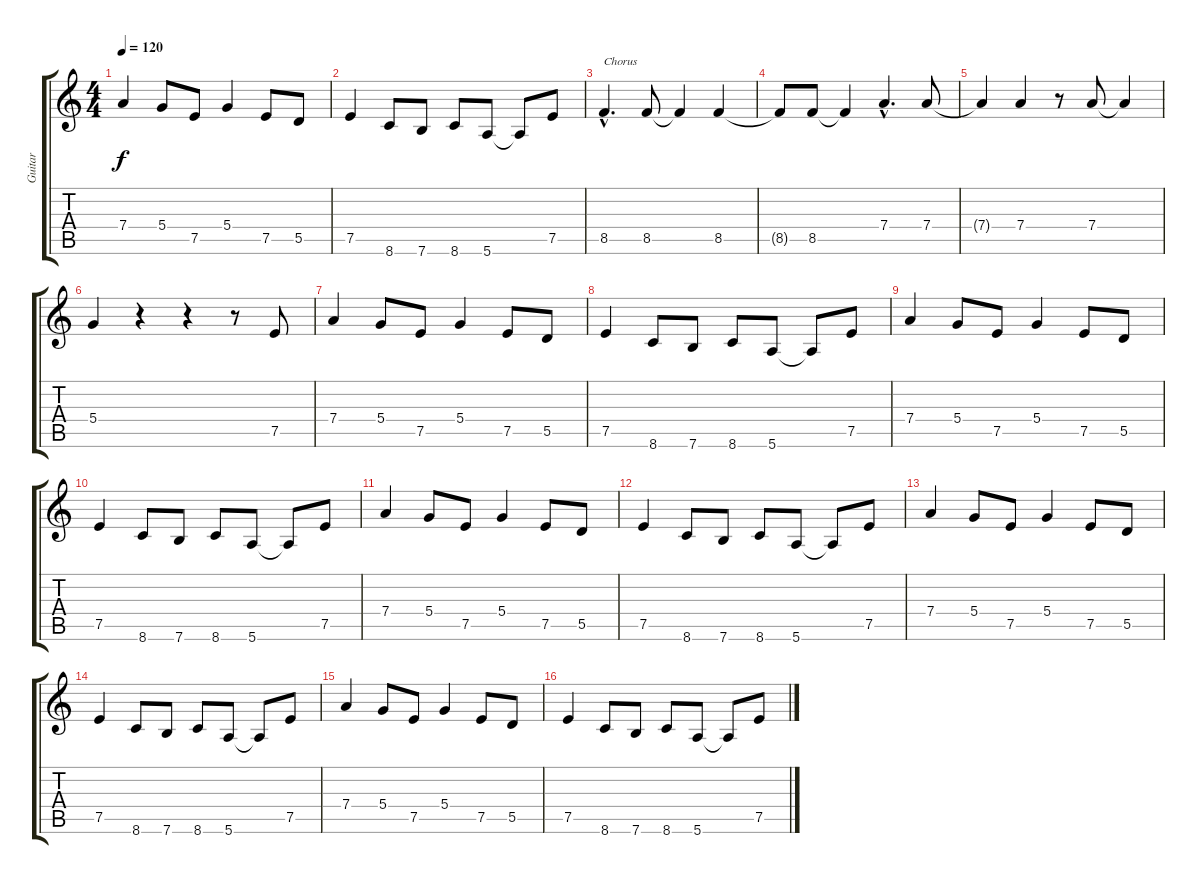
\track ("Guitar" "Guitar") {instrument electricguitarmuted}
\staff {score tabs}
\tuning (E4 B3 G3 D3 A2 E2) {hide}
\ts (4 4)
\tempo 120
\clef g2
\ks aminor
7.4.4{dy f} 5.4.8 7.5.8 5.4.4 7.5.8 5.5.8 |
7.5.4 8.6.8 7.6.8 8.6.8 5.6.8 5.6{t}.8 7.5.8 |
8.5{hac}.4{d txt "Chorus"} 8.5.8 8.5{t}.4 8.5.4 |
8.5{t}.8 8.5.8 8.5{t}.4 7.4{hac}.4{d} 7.4.8 |
7.4{t}.4 7.4.4 r.8 7.4.8 7.4{t}.4 |
5.4.4 r.4 r.4 r.8 7.5.8 |
7.4.4 5.4.8 7.5.8 5.4.4 7.5.8 5.5.8 |
7.5.4 8.6.8 7.6.8 8.6.8 5.6.8 5.6{t}.8 7.5.8 |
7.4.4 5.4.8 7.5.8 5.4.4 7.5.8 5.5.8 |
7.5.4 8.6.8 7.6.8 8.6.8 5.6.8 5.6{t}.8 7.5.8 |
7.4.4 5.4.8 7.5.8 5.4.4 7.5.8 5.5.8 |
7.5.4 8.6.8 7.6.8 8.6.8 5.6.8 5.6{t}.8 7.5.8 |
7.4.4 5.4.8 7.5.8 5.4.4 7.5.8 5.5.8 |
7.5.4 8.6.8 7.6.8 8.6.8 5.6.8 5.6{t}.8 7.5.8 |
7.4.4 5.4.8 7.5.8 5.4.4 7.5.8 5.5.8 |
7.5.4 8.6.8 7.6.8 8.6.8 5.6.8 5.6{t}.8 7.5.8
